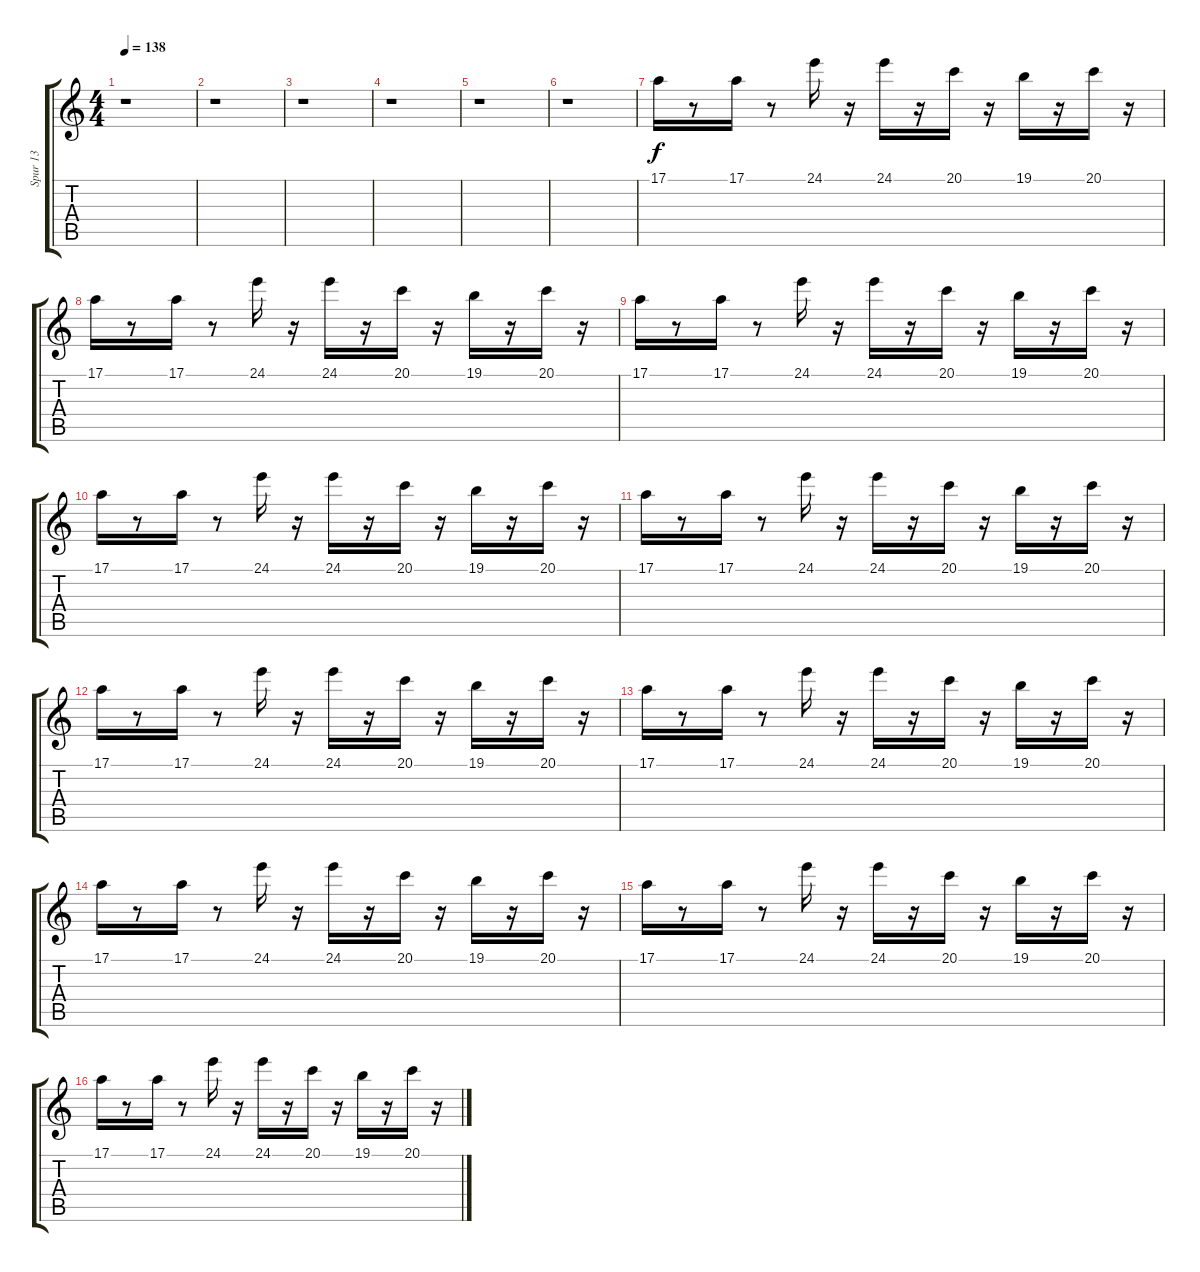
\track ("Spur 13" "Spur 13") {instrument orchestrahit}
\staff {score tabs}
\tuning (E4 B3 G3 D3 A2 E2) {hide}
\ts (4 4)
\tempo 138
\clef g2
\ks c
r.1{dy f} |
r.1 |
r.1 |
r.1 |
r.1 |
r.1 |
17.1.16 r.8 17.1.16 r.8 24.1.16 r.16 24.1.16 r.16 20.1.16 r.16 19.1.16 r.16 20.1.16 r.16 |
17.1.16 r.8 17.1.16 r.8 24.1.16 r.16 24.1.16 r.16 20.1.16 r.16 19.1.16 r.16 20.1.16 r.16 |
17.1.16 r.8 17.1.16 r.8 24.1.16 r.16 24.1.16 r.16 20.1.16 r.16 19.1.16 r.16 20.1.16 r.16 |
17.1.16 r.8 17.1.16 r.8 24.1.16 r.16 24.1.16 r.16 20.1.16 r.16 19.1.16 r.16 20.1.16 r.16 |
17.1.16 r.8 17.1.16 r.8 24.1.16 r.16 24.1.16 r.16 20.1.16 r.16 19.1.16 r.16 20.1.16 r.16 |
17.1.16 r.8 17.1.16 r.8 24.1.16 r.16 24.1.16 r.16 20.1.16 r.16 19.1.16 r.16 20.1.16 r.16 |
17.1.16 r.8 17.1.16 r.8 24.1.16 r.16 24.1.16 r.16 20.1.16 r.16 19.1.16 r.16 20.1.16 r.16 |
17.1.16 r.8 17.1.16 r.8 24.1.16 r.16 24.1.16 r.16 20.1.16 r.16 19.1.16 r.16 20.1.16 r.16 |
17.1.16 r.8 17.1.16 r.8 24.1.16 r.16 24.1.16 r.16 20.1.16 r.16 19.1.16 r.16 20.1.16 r.16 |
17.1.16 r.8 17.1.16 r.8 24.1.16 r.16 24.1.16 r.16 20.1.16 r.16 19.1.16 r.16 20.1.16 r.16
